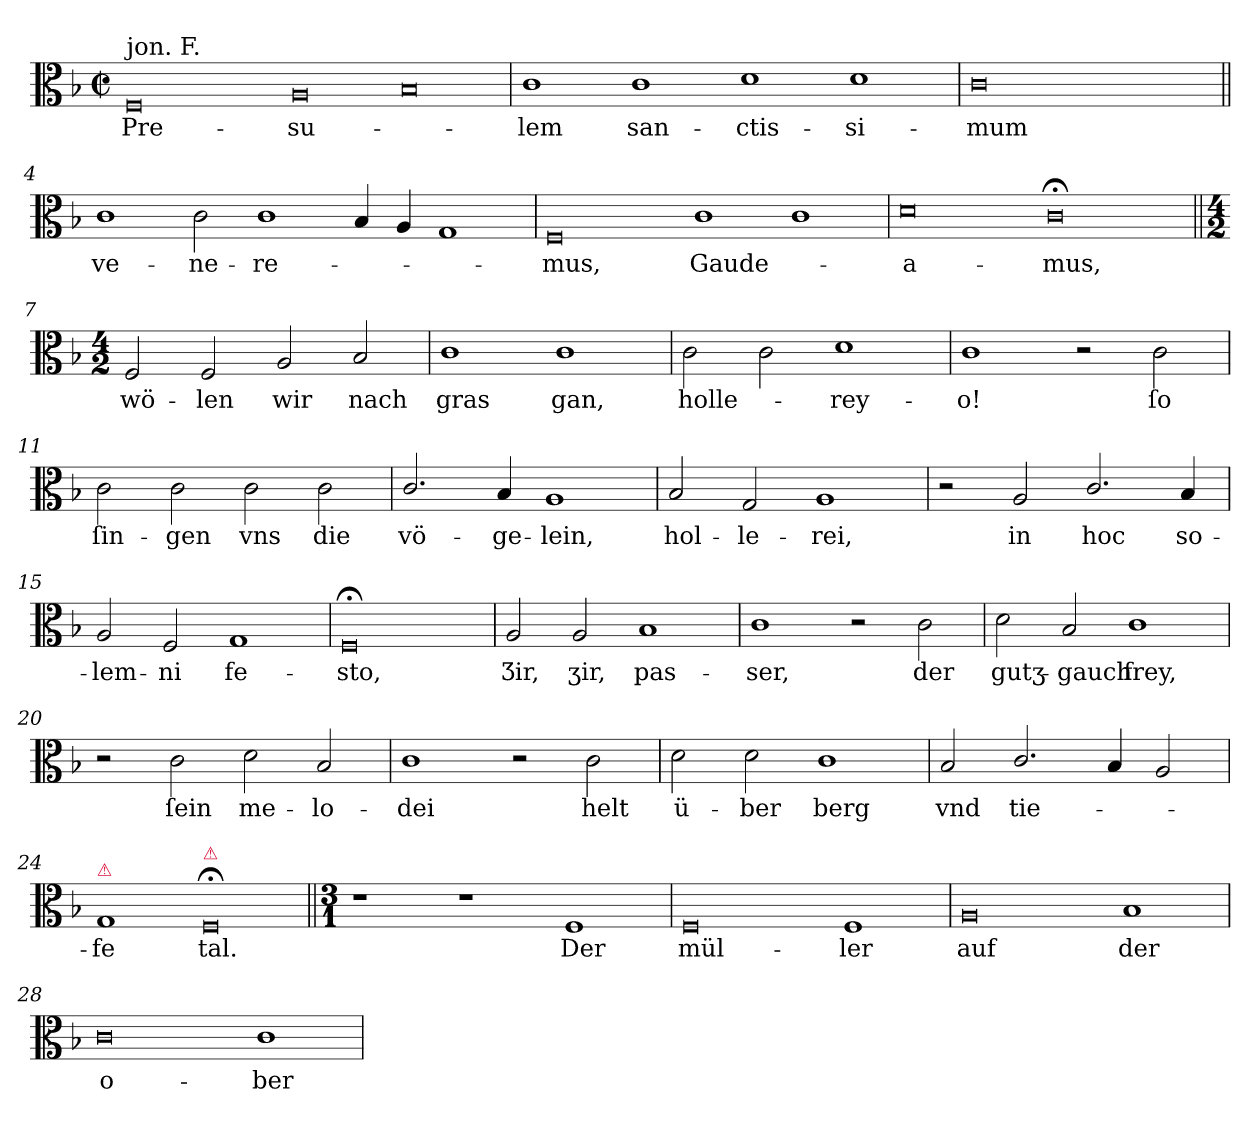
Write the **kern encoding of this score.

**kern	**text
*part1	*part1
*staff1	*staff1
*clefC3	*
*k[b-]	*
*F:ion	*
*M4/1	*
*met(c|)	*
=1	=1
!LO:TX:a:t=jon. F.	!
0F	Pre-
!LO:N:vis=0	!
1A	-su-
!LO:N:vis=0	!
1B-	.
=2	=2
1c	-lem
1c	san-
1d	-ctis-
1d	-si-
=3	=3
!LO:N:vis=0	!
00c	-mum
=4||	=4||
1c	ve-
2c	-ne-
1c	-re-
4B-	.
4A	.
1G	.
=5	=5
0F	-mus,
1c	Gaude-
1c	.
=6	=6
0d	-a-
0c;<	-mus,
=7||	=7||
*M4/2	*
2F	wö-
2F	-len
2A	wir
2B-	nach
=8	=8
1c	gras
1c	gan,
=9	=9
2c	holle-
2c	.
1d	-rey-
=10	=10
1c	-o!
2r	.
2c	ſo
=11	=11
2c	ſin-
2c	-gen
2c	vns
2c	die
=12	=12
2.c/	vö-
4B-	-ge-
1A	-lein,
=13	=13
2B-	hol-
2G	-le-
1A	-rei,
=14	=14
2r	.
2A	in
2.c/	hoc
4B-	so-
=15	=15
2A	-lem-
2F	-ni
1G	fe-
=16	=16
0F;<	-sto,
=17	=17
2A	Ʒir,
2A	ʒir,
1B-	pas-
=18	=18
1c	-ser,
2r	.
2c	der
=19	=19
2d	gutʒ-
2B-	-gauch
1c	frey,
=20	=20
2r	.
2c	ſein
2d	me-
2B-	-lo-
=21	=21
1c	-dei
2r	.
2c	helt
=22	=22
2d	ü-
2d	-ber
1c	berg
=23	=23
2B-	vnd
2.c/	tie-
4B-	.
2A	.
=24	=24
!LO:TX:a:color=crimson:t=⚠	!
1G	-fe
!LO:TX:a:color=crimson:t=⚠	!
!LO:N:vis=0	!
1F;<	tal.
=25||	=25||
*M3/1	*
1r	.
1r	.
1F	Der
=26	=26
0F	mül-
1F	-ler
=27	=27
0A	auf
1B-	der
=28	=28
0c	o-
1c	-ber-
=	=
*-	*-
